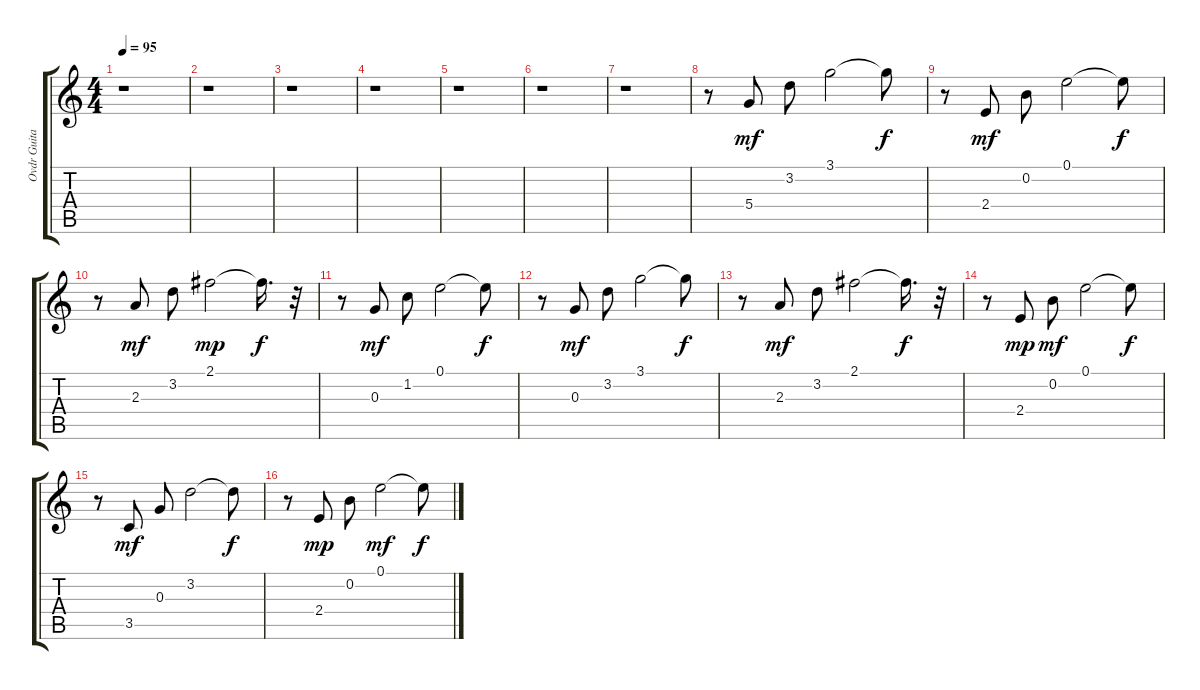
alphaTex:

\track ("Ovdr Guitar" "Ovdr Guita") {instrument overdrivenguitar}
\staff {score tabs}
\tuning (E4 B3 G3 D3 A2 E2) {hide}
\ts (4 4)
\tempo 95
\clef g2
\ks c
r.1{dy mf} |
r.1 |
r.1 |
r.1 |
r.1 |
r.1 |
r.1 |
r.8 5.4.8 3.2.8 3.1.2 3.1{t}.8{dy f} |
r.8 2.4.8{dy mf} 0.2.8 0.1.2 0.1{t}.8{dy f} |
r.8 2.3.8{dy mf} 3.2.8 2.1.2{dy mp} 2.1{t}.16{d dy f} r.32 |
r.8 0.3.8{dy mf} 1.2.8 0.1.2 0.1{t}.8{dy f} |
r.8 0.3.8{dy mf} 3.2.8 3.1.2 3.1{t}.8{dy f} |
r.8 2.3.8{dy mf} 3.2.8 2.1.2 2.1{t}.16{d dy f} r.32 |
r.8 2.4.8{dy mp} 0.2.8{dy mf} 0.1.2 0.1{t}.8{dy f} |
r.8 3.5.8{dy mf} 0.3.8 3.2.2 3.2{t}.8{dy f} |
r.8 2.4.8{dy mp} 0.2.8 0.1.2{dy mf} 0.1{t}.8{dy f}
